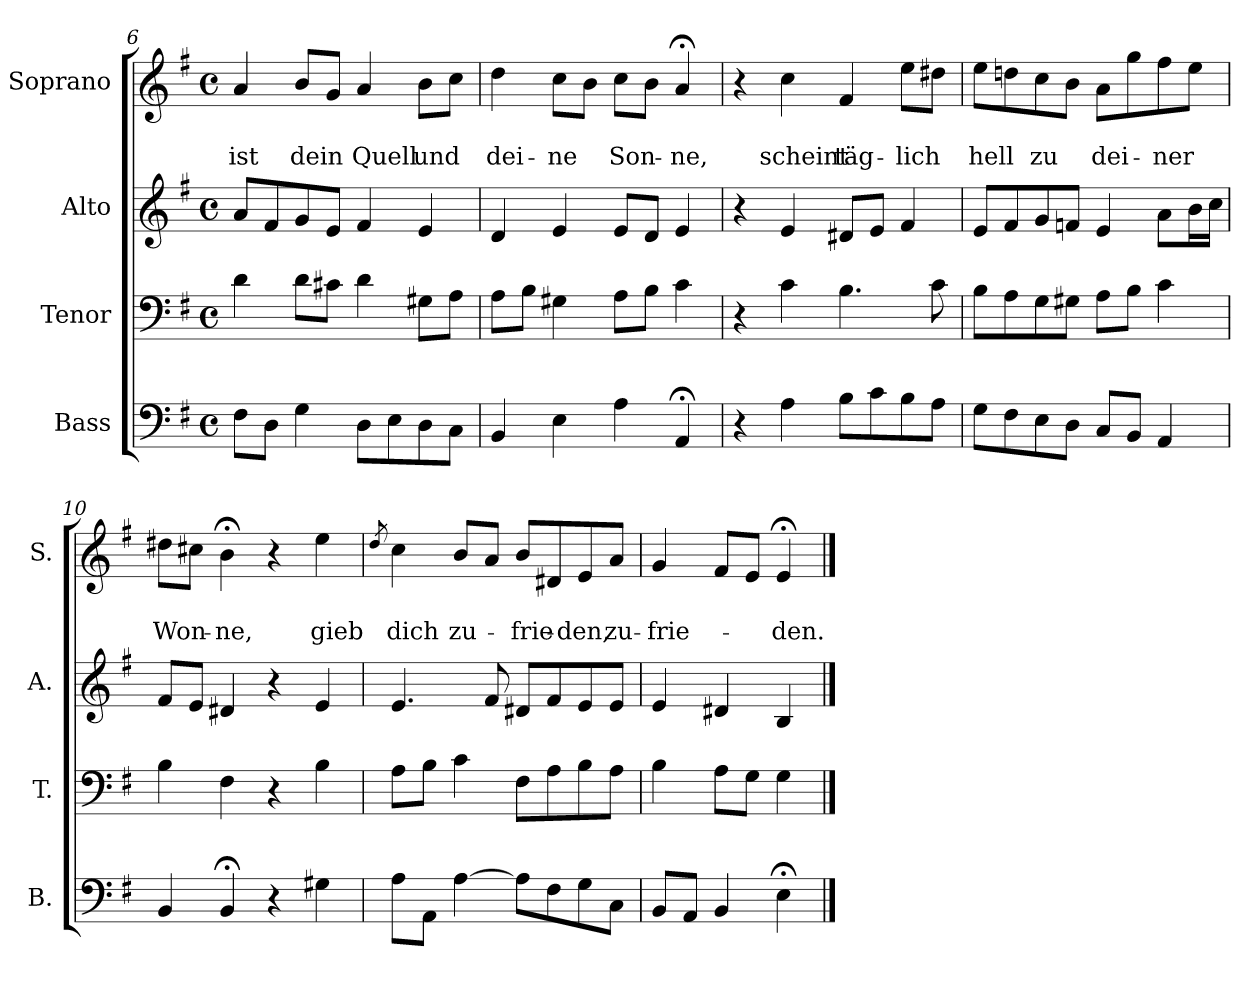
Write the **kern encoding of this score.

**kern	**kern	**kern	**kern	**text	**text
*part4	*part3	*part2	*part1	*part1	*part1
*staff4	*staff3	*staff2	*staff1	*staff1	*staff1
*I"Bass	*I"Tenor	*I"Alto	*I"Soprano	*	*
*I'B.	*I'T.	*I'A.	*I'S.	*	*
*clefF4	*clefF4	*clefG2	*clefG2	*	*
*k[f#]	*k[f#]	*k[f#]	*k[f#]	*	*
*G:	*G:	*G:	*e:	*	*
*M4/4	*M4/4	*M4/4	*M4/4	*	*
*met(c)	*met(c)	*met(c)	*met(c)	*	*
=6	=6	=6	=6	=6	=6
8F#\L	4d\	8a/L	4a/	.	ist
8D\J	.	8f#/	.	.	.
4G\	8d\L	8g/	8b/L	.	dein
.	8c#X\J	8e/J	8g/J	.	.
8D\L	4d\	4f#/	4a/	.	Quell
8E\	.	.	.	.	.
8D\	8G#X\L	4e/	8b\L	.	und
8C\J	8A\J	.	8cc\J	.	.
=7	=7	=7	=7	=7	=7
4BB/	8A\L	4d/	4dd\	.	dei-
.	8B\J	.	.	.	.
4E\	4G#X\	4e/	8cc\L	.	-ne
.	.	.	8b\J	.	.
4A\	8A\L	8e/L	8cc\L	.	Son-
.	8B\J	8d/J	8b\J	.	.
4AA;</	4c\	4e/	4a;</	.	-ne,
=8	=8	=8	=8	=8	=8
4r	4r	4r	4r	.	.
4A\	4c\	4e/	4cc\	.	scheint
8B\L	4.B\	8d#X/L	4f#/	.	täg-
8c\	.	8e/J	.	.	.
8B\	.	4f#/	8ee\L	.	-lich
8A\J	8c\	.	8dd#X\J	.	.
!!LO:PB:g=z
=9	=9	=9	=9	=9	=9
8G\L	8B\L	8e/L	8ee\L	.	hell
8F#\	8A\	8f#/	8ddn\	.	.
8E\	8G\	8g/	8cc\	.	zu
8D\J	8G#X\J	8fn/J	8b\J	.	.
8C/L	8A\L	4e/	8a\L	.	dei-
8BB/J	8B\J	.	8gg\	.	.
4AA/	4c\	8a\L	8ff#\	.	-ner
.	.	16b\L	8ee\J	.	.
.	.	16cc\JJ	.	.	.
=10	=10	=10	=10	=10	=10
4BB/	4B\	8f#/L	8dd#X\L	.	Won-
.	.	8e/J	8cc#X\J	.	.
4BB;</	4F#\	4d#X/	4b;<\	.	-ne,
4r	4r	4r	4r	.	.
4G#X\	4B\	4e/	4ee\	.	gieb
=11	=11	=11	=11	=11	=11
.	.	.	8qdd/	.	.
8A\L	8A\L	4.e/	4cc\	.	dich
8AA\J	8B\J	.	.	.	.
[4A\	4c\	.	8b/L	.	zu-
.	.	8f#/	8a/J	.	.
8A\L]	8F#\L	8d#X/L	8b/L	.	-frie-
8F#\	8A\	8f#/	8d#X/	.	.
8G\	8B\	8e/	8e/	.	-den,
8C\J	8A\J	8e/J	8a/J	.	zu-
=12	=12	=12	=12	=12	=12
8BB/L	4B\	4e/	4g/	.	-frie-
8AA/J	.	.	.	.	.
4BB/	8A\L	4d#X/	8f#/L	.	.
.	8G\J	.	8e/J	.	.
4E;<\	4G\	4B/	4e;</	.	-den.
==	==	==	==	==	==
*-	*-	*-	*-	*-	*-
